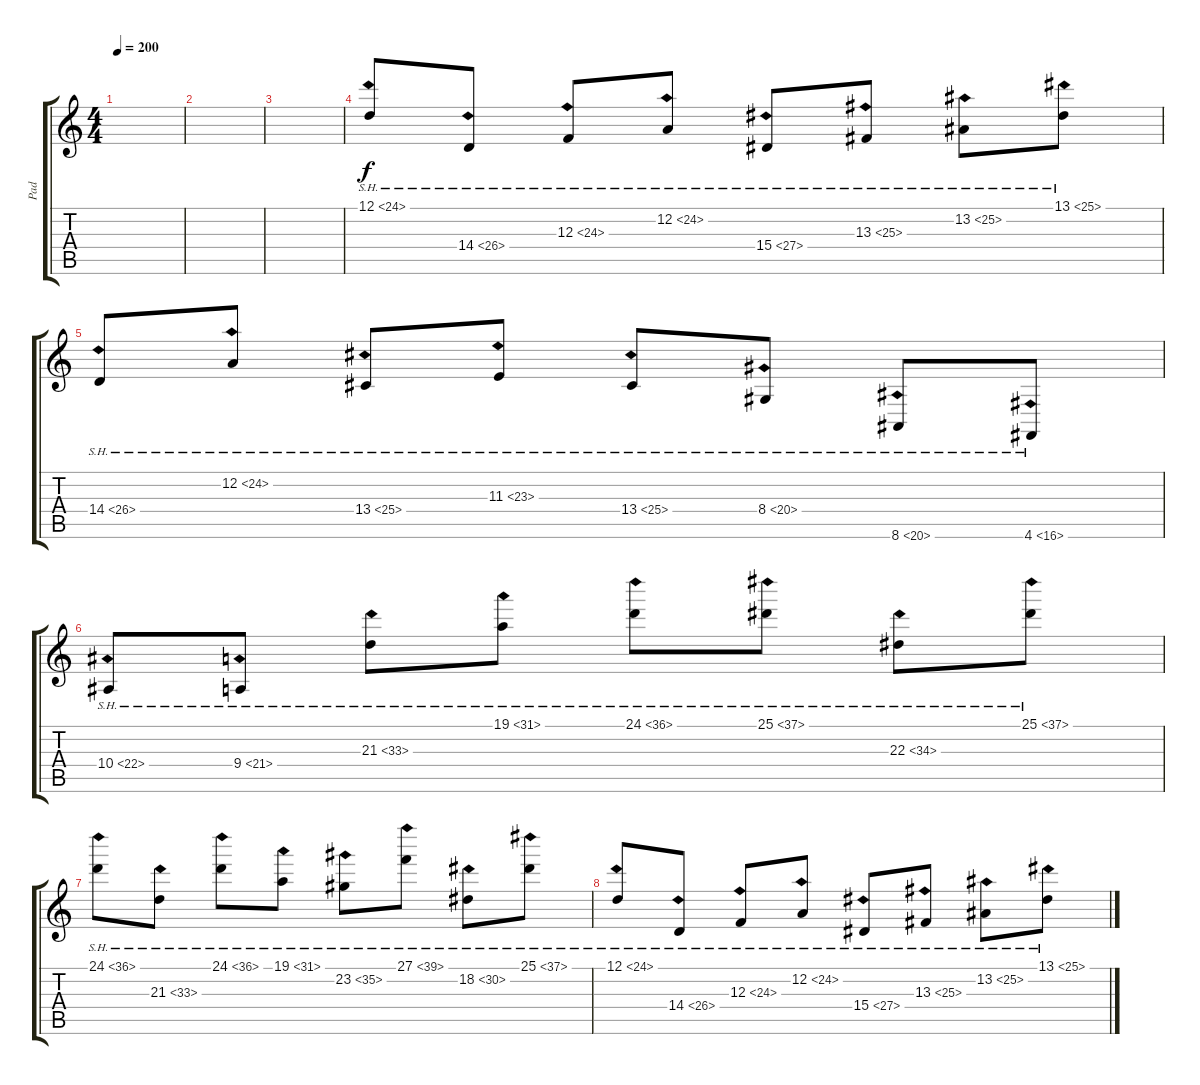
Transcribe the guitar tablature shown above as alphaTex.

\track ("Pad" "Pad") {instrument pad1newage}
\staff {score tabs}
\tuning (D4 A3 F3 C3 G2 D2) {hide}
\ts (4 4)
\tempo 200
\clef g2
\ks c
|
|
|
12.1{sh 12}.8 14.4{sh 12}.8 12.3{sh 12}.8 12.2{sh 12}.8 15.4{sh 12}.8 13.3{sh 12}.8 13.2{sh 12}.8 13.1{sh 12}.8 |
14.4{sh 12}.8 12.2{sh 12}.8 13.4{sh 12}.8 11.3{sh 12}.8 13.4{sh 12}.8 8.4{sh 12}.8 8.6{sh 12}.8 4.6{sh 12}.8 |
10.4{sh 12}.8 9.4{sh 12}.8 21.3{sh 12}.8 19.1{sh 12}.8 24.1{sh 12}.8 25.1{sh 12}.8 22.3{sh 12}.8 25.1{sh 12}.8 |
24.1{sh 12}.8 21.3{sh 12}.8 24.1{sh 12}.8 19.1{sh 12}.8 23.2{sh 12}.8 27.1{sh 12}.8 18.2{sh 12}.8 25.1{sh 12}.8 |
12.1{sh 12}.8 14.4{sh 12}.8 12.3{sh 12}.8 12.2{sh 12}.8 15.4{sh 12}.8 13.3{sh 12}.8 13.2{sh 12}.8 13.1{sh 12}.8
